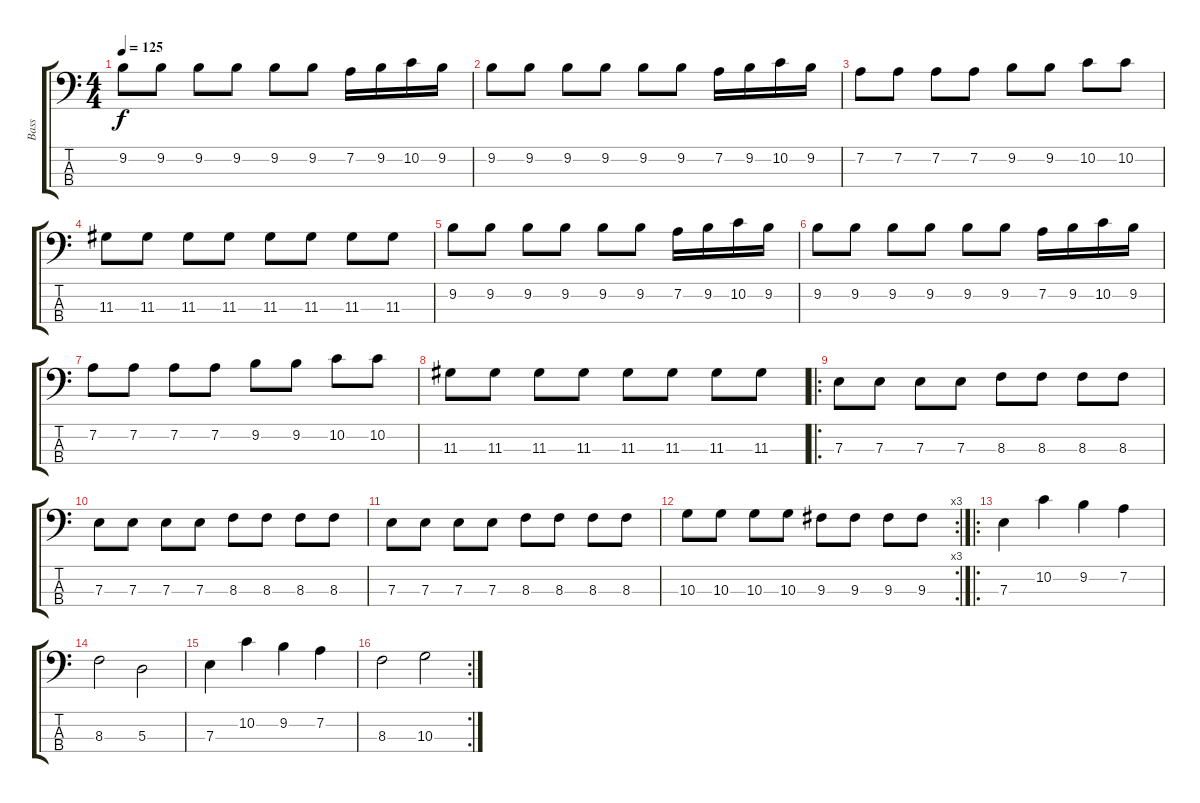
\track ("Bass" "Bass") {instrument electricbassfinger}
\staff {score tabs}
\tuning (G2 D2 A1 E1) {hide}
\ts (4 4)
\tempo 125
\clef f4
\ks c
9.2.8{dy f} 9.2.8 9.2.8 9.2.8 9.2.8 9.2.8 7.2.16 9.2.16 10.2.16 9.2.16 |
9.2.8 9.2.8 9.2.8 9.2.8 9.2.8 9.2.8 7.2.16 9.2.16 10.2.16 9.2.16 |
7.2.8 7.2.8 7.2.8 7.2.8 9.2.8 9.2.8 10.2.8 10.2.8 |
11.3.8 11.3.8 11.3.8 11.3.8 11.3.8 11.3.8 11.3.8 11.3.8 |
9.2.8 9.2.8 9.2.8 9.2.8 9.2.8 9.2.8 7.2.16 9.2.16 10.2.16 9.2.16 |
9.2.8 9.2.8 9.2.8 9.2.8 9.2.8 9.2.8 7.2.16 9.2.16 10.2.16 9.2.16 |
7.2.8 7.2.8 7.2.8 7.2.8 9.2.8 9.2.8 10.2.8 10.2.8 |
11.3.8 11.3.8 11.3.8 11.3.8 11.3.8 11.3.8 11.3.8 11.3.8 |
\ro
7.3.8 7.3.8 7.3.8 7.3.8 8.3.8 8.3.8 8.3.8 8.3.8 |
7.3.8 7.3.8 7.3.8 7.3.8 8.3.8 8.3.8 8.3.8 8.3.8 |
7.3.8 7.3.8 7.3.8 7.3.8 8.3.8 8.3.8 8.3.8 8.3.8 |
\rc 3
10.3.8 10.3.8 10.3.8 10.3.8 9.3.8 9.3.8 9.3.8 9.3.8 |
\ro
7.3.4 10.2.4 9.2.4 7.2.4 |
8.3.2 5.3.2 |
7.3.4 10.2.4 9.2.4 7.2.4 |
\rc 2
8.3.2 10.3.2
